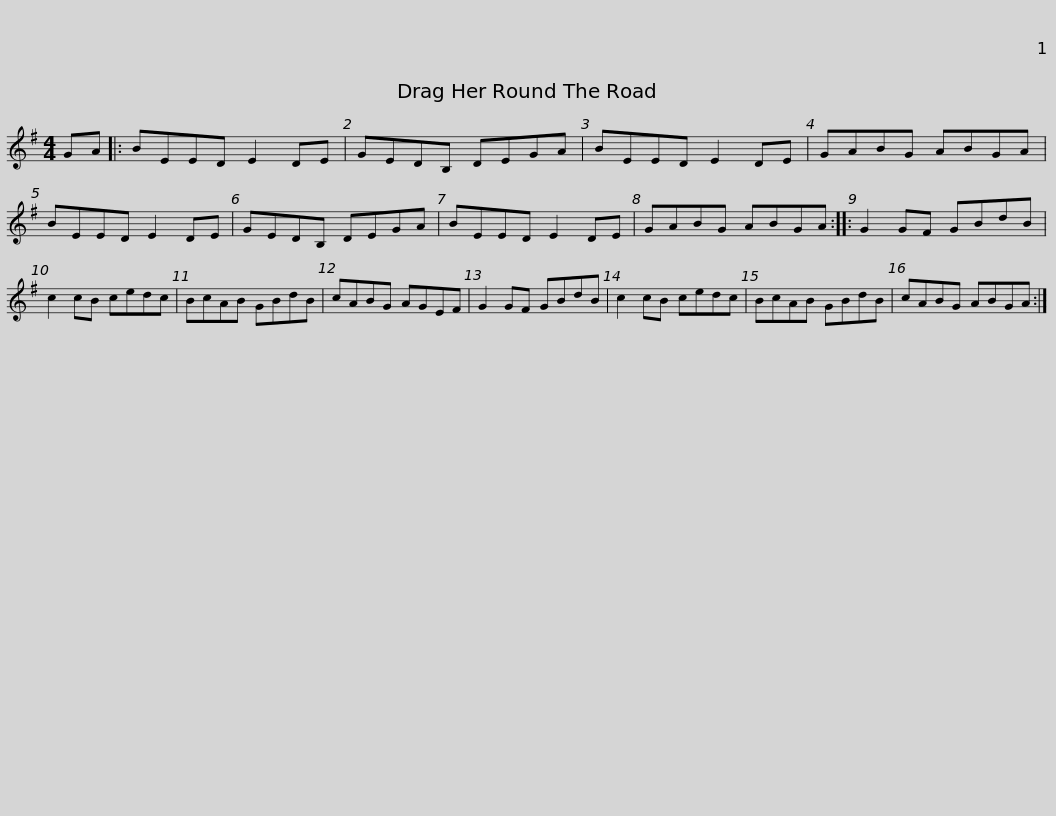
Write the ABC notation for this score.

X:1
L:1/8
M:4/4
I:linebreak $
K:G
V:1 treble
V:1
 GA |: BEED E2 DE | GEDB, DEGA | BEED E2 DE | GABG ABGA | %5
 BEED E2 DE |$ GEDB, DEGA | BEED E2 DE | GABG ABGA :: G2 GF GBdB | %10
 c2 cB cedc | BcAB GBdB |$ cABG AGEF | G2 GF GBdB | c2 cB cedc | %15
 BcAB GBdB | cABG ABGA :| %17
